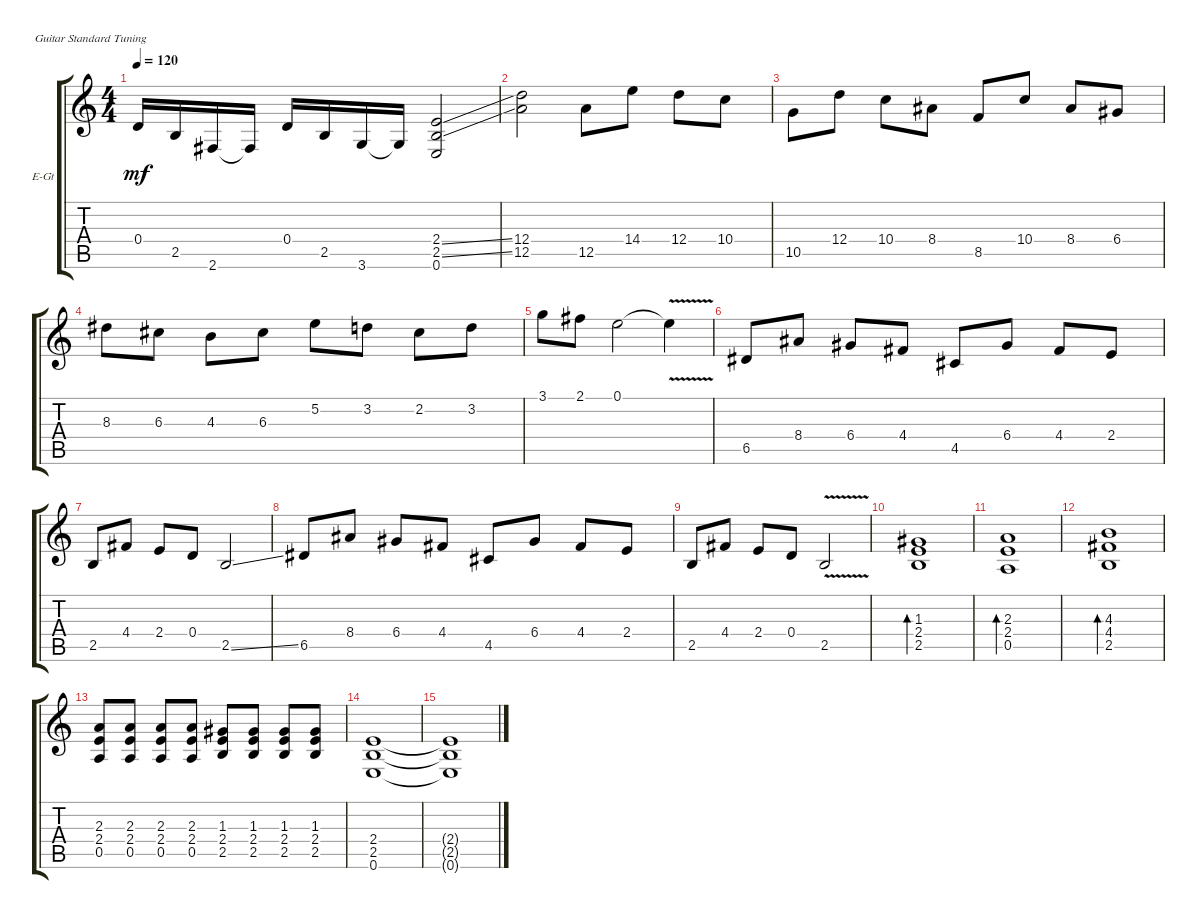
\defaultSystemsLayout 4
\bracketExtendMode groupsimilarinstruments
\firstSystemTrackNameOrientation horizontal
\otherSystemsTrackNameOrientation horizontal
\track ("Electric Guitar" "E-Gt") {instrument overdrivenguitar}
\staff {score tabs}
\tuning (E4 B3 G3 D3 A2 E2)
\ts (4 4)
\tempo 120
\clef g2
\ks c
0.4.16{dy mf} 2.5.16 2.6.16 2.6{t}.16 0.4.16 2.5.16 3.6.16 3.6{t}.16 (0.6 2.5{ss} 2.4{ss}).2 |
(12.5 12.4).2 12.5.8 14.4.8 12.4.8 10.4.8 |
10.5.8 12.4.8 10.4.8 8.4.8 8.5.8 10.4.8 8.4.8 6.4.8 |
8.3.8 6.3.8 4.3.8 6.3.8 5.2.8 3.2.8 2.2.8 3.2.8 |
3.1.8 2.1.8 0.1.2 0.1{v t}.4 |
6.5.8 8.4.8 6.4.8 4.4.8 4.5.8 6.4.8 4.4.8 2.4.8 |
2.5.8 4.4.8 2.4.8 0.4.8 2.5{ss}.2 |
6.5.8 8.4.8 6.4.8 4.4.8 4.5.8 6.4.8 4.4.8 2.4.8 |
2.5.8 4.4.8 2.4.8 0.4.8 2.5{v}.2 |
(2.5 2.4 1.3).1{bd 164} |
(0.5 2.4 2.3).1{bd 160} |
(4.3 4.4 2.5).1{bd 157} |
(0.5 2.4 2.3).8 (2.4 2.3 0.5).8 (2.3 0.5 2.4).8 (2.4 0.5 2.3).8 (2.5 2.4 1.3).8 (2.4 1.3 2.5).8 (2.5 2.4 1.3).8 (2.5 1.3 2.4).8 |
(0.6 2.5 2.4).1 |
(0.6{t} 2.5{t} 2.4{t}).1
